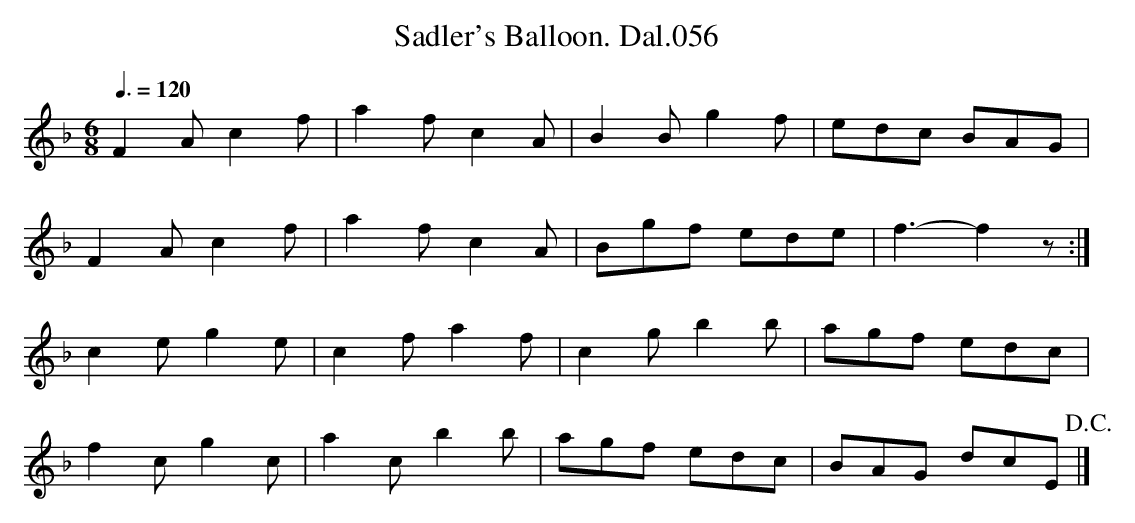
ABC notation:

X:1
T:Sadler's Balloon. Dal.056
M:6/8
L:1/8
Q:3/8=120
K:F
F2 A c2 f|a2 f c2 A|B2 B g2 f|edc BAG|
F2 A c2 f|a2 f c2 A|Bgf ede|f3- f2 z:|
c2 e g2 e|c2 f a2 f|c2 g b2 b|agf edc|
f2 c g2 c|a2 c b2 b|agf edc|BAG dcE!D.C.!|]
